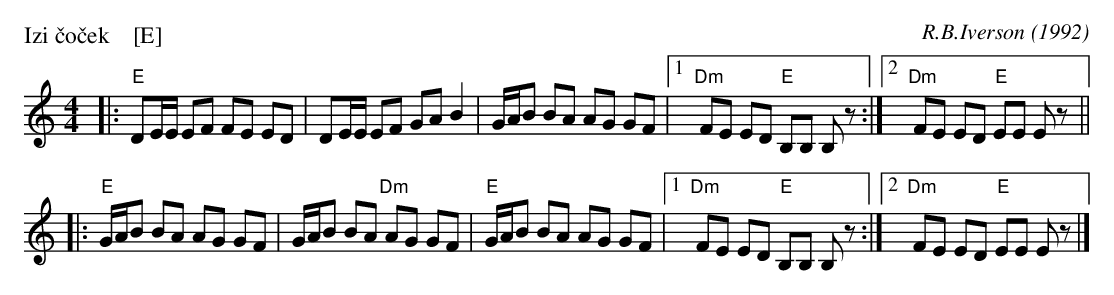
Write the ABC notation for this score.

X:1
P: Izi \vco\vcek    [E]
C: R.B.Iverson (1992)
M: 4/4
L: 1/8
K: ^G=F
|: "E"DE/E/ EF FE ED |  DE/E/ EF GA B2 \
|     G/A/B BA AG GF |1 "Dm"FE ED "E"B,B, B,z :|2 "Dm"FE ED "E"EE Ez ||
|: "E"G/A/B BA AG GF |  G/A/B BA "Dm"AG GF \
|  "E"G/A/B BA AG GF |1 "Dm"FE ED "E"B,B, B,z :|2 "Dm"FE ED "E"EE Ez |]
